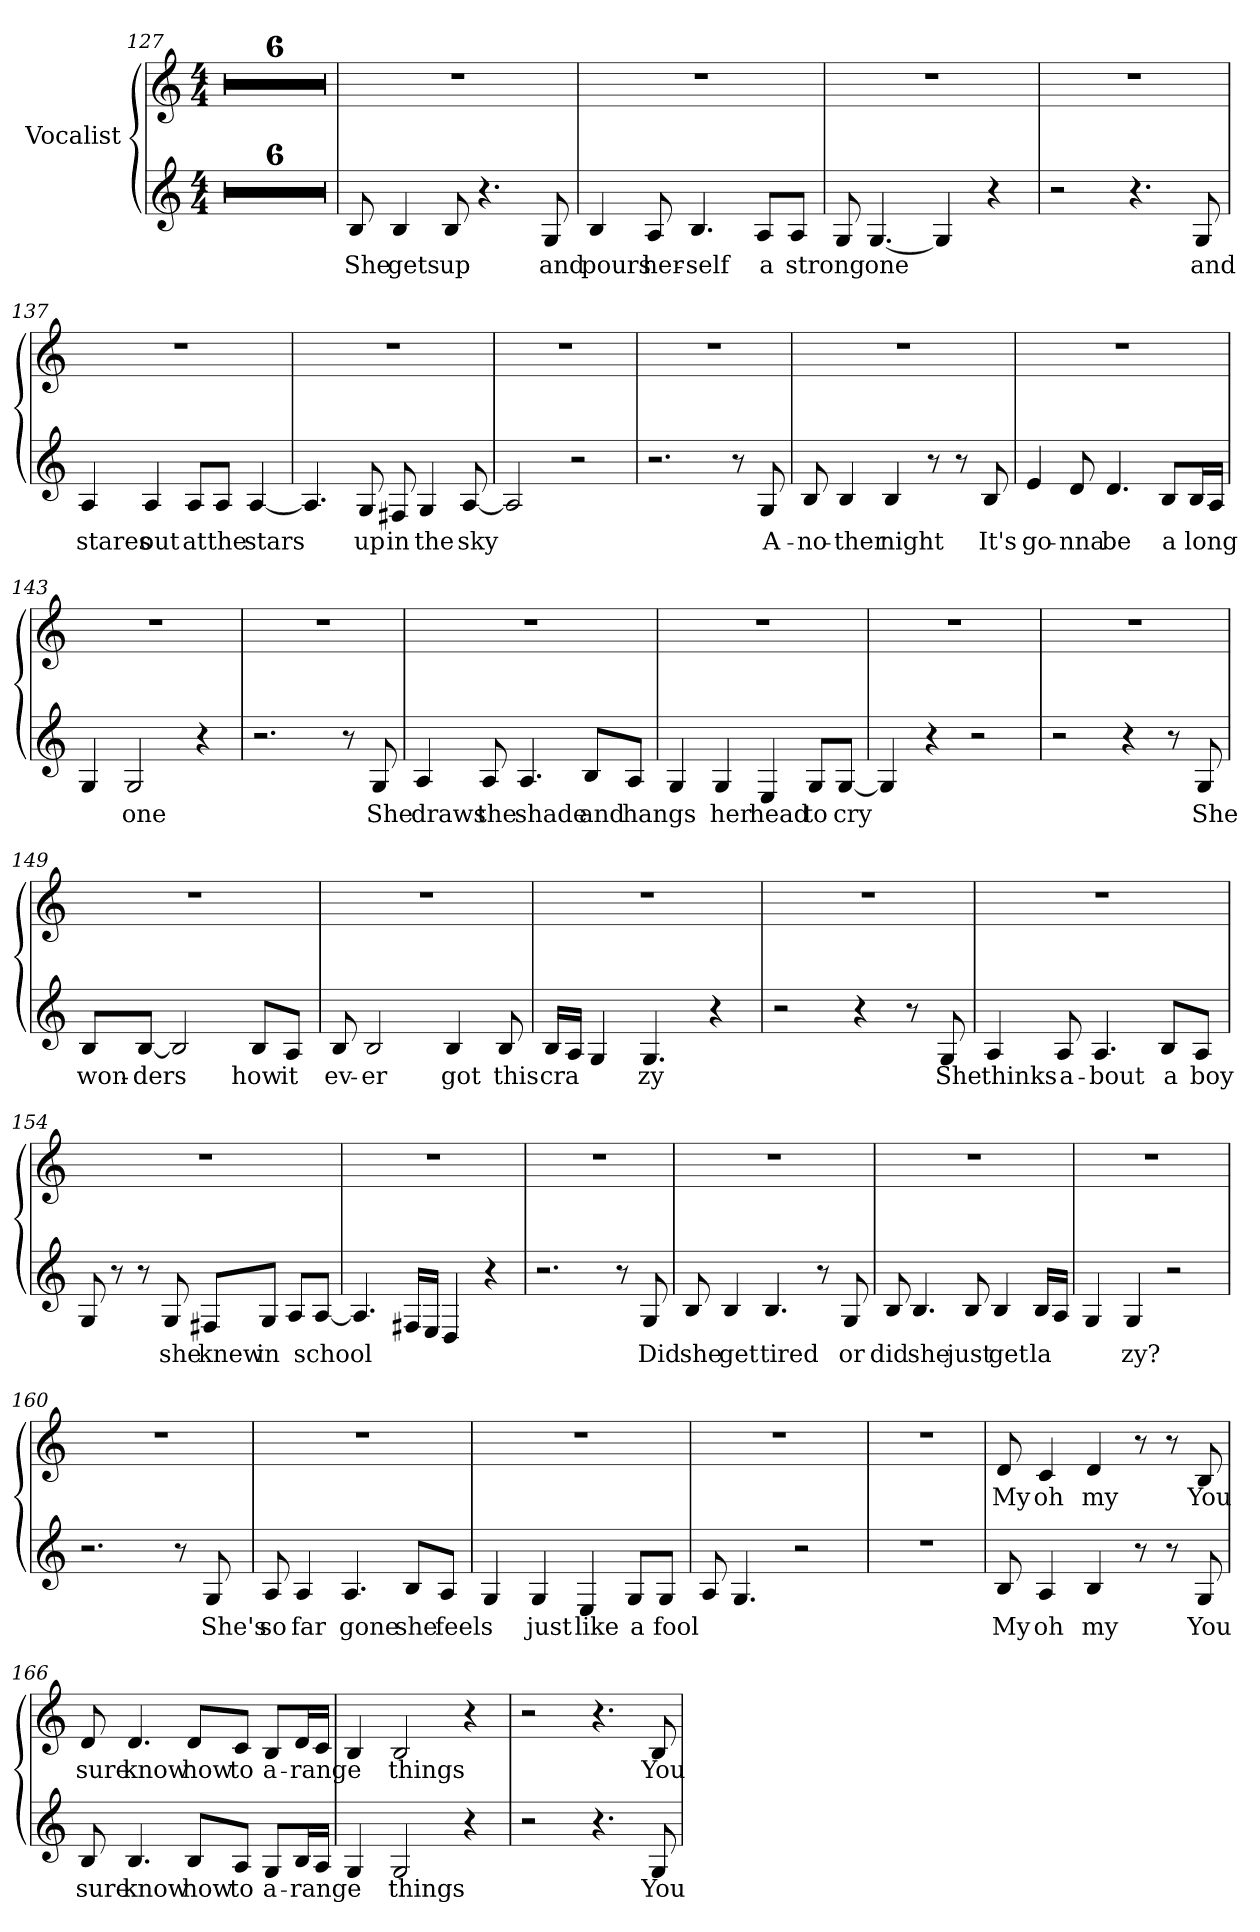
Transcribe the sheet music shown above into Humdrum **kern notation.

**kern	**text	**kern	**text
*part1	*part1	*part1	*part1
*staff2	*staff2	*staff1	*staff1
*I"Vocalist	*	*	*
*clefG2	*	*clefG2	*
*M4/4	*	*M4/4	*
=127	=127	=127	=127
1r	.	1r	.
=128	=128	=128	=128
1r	.	1r	.
=129	=129	=129	=129
1r	.	1r	.
=130	=130	=130	=130
1r	.	1r	.
=131	=131	=131	=131
1r	.	1r	.
=132	=132	=132	=132
1r	.	1r	.
=133	=133	=133	=133
8B	She	1r	.
4B	gets	.	.
8B	up	.	.
4.r	.	.	.
8G	and	.	.
=134	=134	=134	=134
4B	pours	1r	.
8A	her-	.	.
4.B	-self	.	.
8A/L	a	.	.
8A/J	strong	.	.
=135	=135	=135	=135
8G	_	1r	.
[4.G	one	.	.
4G]	_	.	.
4r	.	.	.
=136	=136	=136	=136
2r	.	1r	.
4.r	.	.	.
8G	and	.	.
=137	=137	=137	=137
4A	stares	1r	.
4A	out	.	.
8A/L	at	.	.
8A/J	the	.	.
[4A	stars	.	.
=138	=138	=138	=138
4.A]	_	1r	.
8G	up	.	.
8F#X	in	.	.
4G	the	.	.
[8A	sky	.	.
=139	=139	=139	=139
2A]	_	1r	.
2r	.	.	.
=140	=140	=140	=140
2.r	.	1r	.
8r	.	.	.
8G	A-	.	.
=141	=141	=141	=141
8B	-no-	1r	.
4B	-ther	.	.
4B	night	.	.
8r	.	.	.
8r	.	.	.
8B	It's	.	.
=142	=142	=142	=142
4e	go-	1r	.
8d	-nna	.	.
4.d	be	.	.
8B/L	a	.	.
16B/L	long	.	.
16A/JJ	_	.	.
=143	=143	=143	=143
4G	_	1r	.
2G	one	.	.
4r	.	.	.
=144	=144	=144	=144
2.r	.	1r	.
8r	.	.	.
8G	She	.	.
=145	=145	=145	=145
4A	draws	1r	.
8A	the	.	.
4.A	shade	.	.
8B/L	and	.	.
8A/J	hangs	.	.
=146	=146	=146	=146
4G	_	1r	.
4G	her	.	.
4E	head	.	.
8G/L	to	.	.
[8G/J	cry	.	.
=147	=147	=147	=147
4G]	_	1r	.
4r	.	.	.
2r	.	.	.
=148	=148	=148	=148
2r	.	1r	.
4r	.	.	.
8r	.	.	.
8G	She	.	.
=149	=149	=149	=149
8B/L	won-	1r	.
[8B/J	-ders	.	.
2B]	_	.	.
8B/L	how	.	.
8A/J	it	.	.
=150	=150	=150	=150
8B	ev-	1r	.
2B	-er	.	.
4B	got	.	.
8B	this	.	.
=151	=151	=151	=151
16B/LL	cra-	1r	.
16A/JJ	_	.	.
4G	_	.	.
4.G	-zy	.	.
4r	.	.	.
=152	=152	=152	=152
2r	.	1r	.
4r	.	.	.
8r	.	.	.
8G	She	.	.
=153	=153	=153	=153
4A	thinks	1r	.
8A	a-	.	.
4.A	-bout	.	.
8B/L	a	.	.
8A/J	boy	.	.
=154	=154	=154	=154
8G	_	1r	.
8r	.	.	.
8r	.	.	.
8G	she	.	.
8F#X/L	knew	.	.
8G/J	in	.	.
8A/L	_	.	.
[8A/J	school	.	.
=155	=155	=155	=155
4.A]	_	1r	.
16F#X/LL	_	.	.
16E/JJ	_	.	.
4D	_	.	.
4r	.	.	.
=156	=156	=156	=156
2.r	.	1r	.
8r	.	.	.
8G	Did	.	.
=157	=157	=157	=157
8B	she	1r	.
4B	get	.	.
4.B	tired	.	.
8r	.	.	.
8G	or	.	.
=158	=158	=158	=158
8B	did	1r	.
4.B	she	.	.
8B	just	.	.
4B	get	.	.
16B/LL	la-	.	.
16A/JJ	_	.	.
=159	=159	=159	=159
4G	_	1r	.
4G	-zy?	.	.
2r	.	.	.
=160	=160	=160	=160
2.r	.	1r	.
8r	.	.	.
8G	She's	.	.
=161	=161	=161	=161
8A	so	1r	.
4A	far	.	.
4.A	gone	.	.
8B/L	she	.	.
8A/J	feels	.	.
=162	=162	=162	=162
4G	_	1r	.
4G	just	.	.
4E	like	.	.
8G/L	a	.	.
8G/J	fool	.	.
=163	=163	=163	=163
8A	_	1r	.
4.G	_	.	.
2r	.	.	.
=164	=164	=164	=164
1r	.	1r	.
=165	=165	=165	=165
8B	My	8d	My
4A	oh	4c	oh
4B	my	4d	my
8r	.	8r	.
8r	.	8r	.
8G	You	8B	You
=166	=166	=166	=166
8B	sure	8d	sure
4.B	know	4.d	know
8B/L	how	8d/L	how
8A/J	to	8c/J	to
8G/L	a-	8B/L	a-
16B/L	-range	16d/L	-range
16A/JJ	_	16c/JJ	_
=167	=167	=167	=167
4G	_	4B	_
2G	things	2B	things
4r	.	4r	.
=168	=168	=168	=168
2r	.	2r	.
4.r	.	4.r	.
8G	You	8B	You
=	=	=	=
*-	*-	*-	*-
